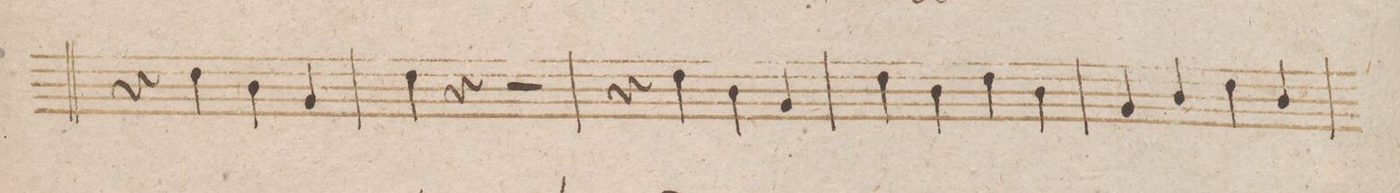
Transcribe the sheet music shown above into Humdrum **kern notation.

**kern	**dynam
*I"Fagotto 1mo	*
*clefF4	*
*k[b-]	*
*met(c)	*
*M4/4	*
4r	.
4F\	.
4D\	.
4BB-/	.
=23	=23
4F\	.
4r	.
2r	.
=24	=24
4r	.
4F\	.
4D\	.
4BB-/	.
=25	=25
4F\	.
4D\	.
4F\	.
4D\	.
=26	=26
4BB-/	.
4D/	.
4F\	.
4D/	.
=27	=27
*-	*-
